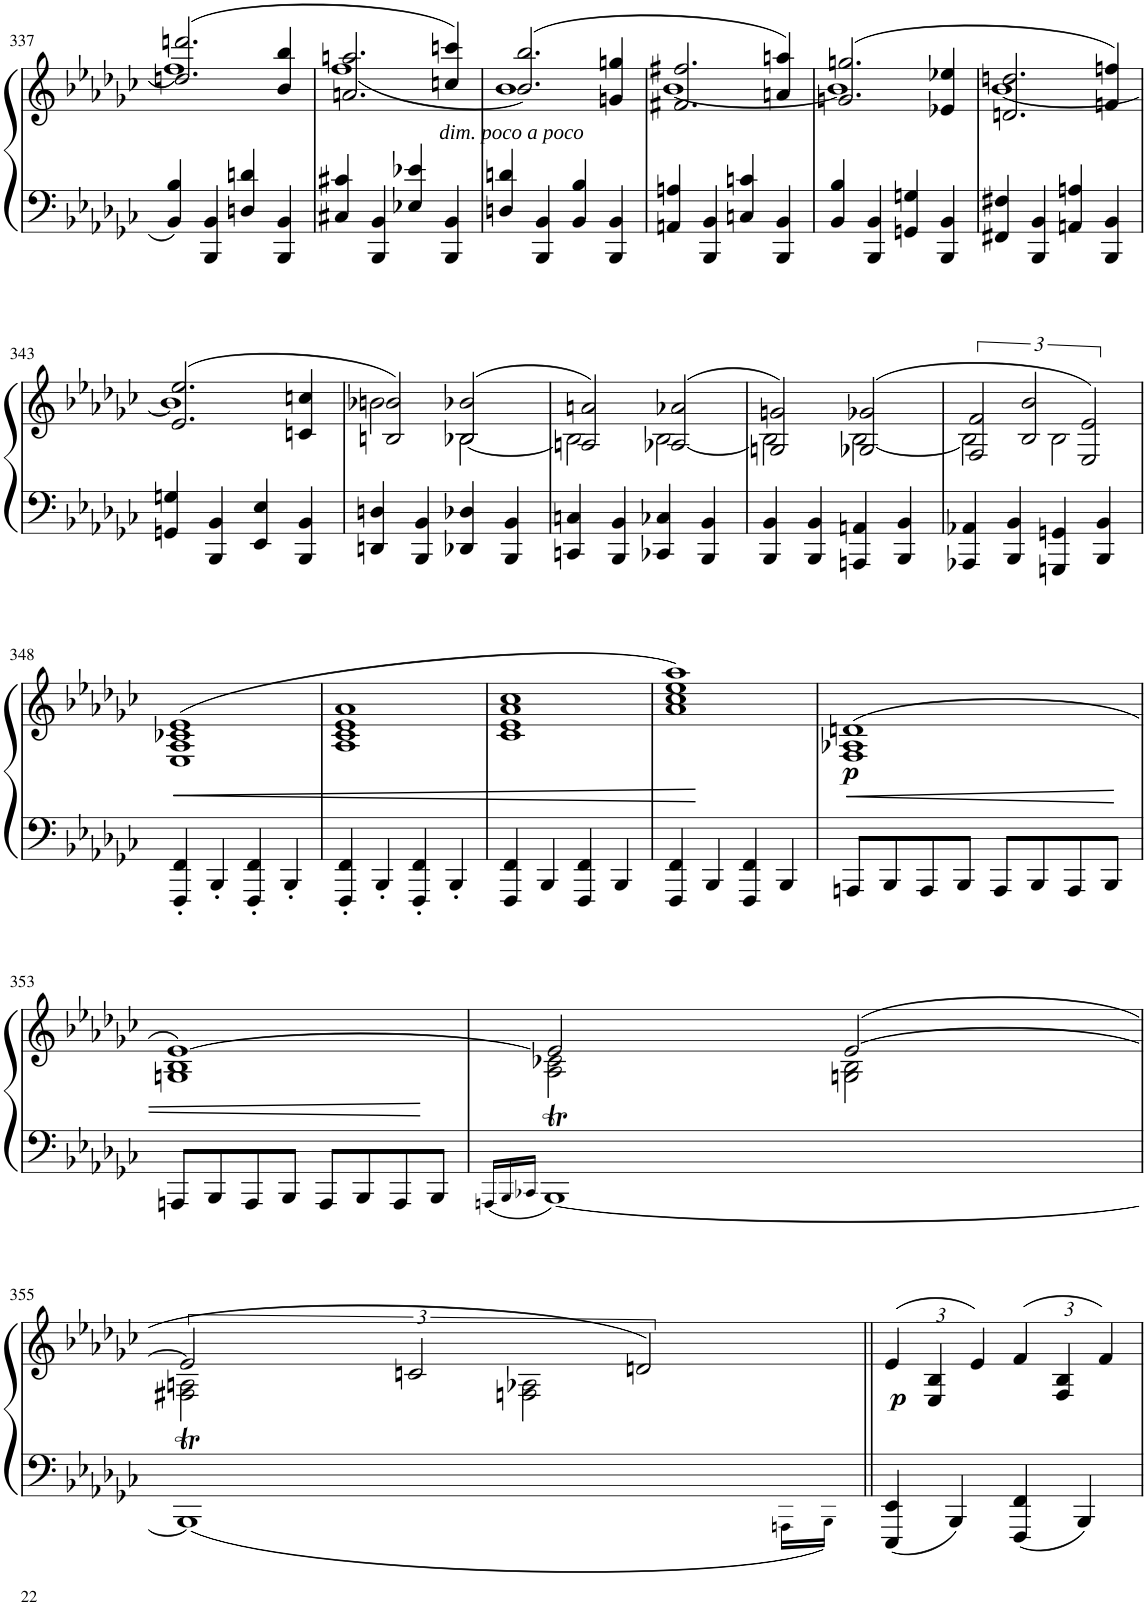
**kern	**kern	**dynam
*part1	*part1	*part1
*staff2	*staff1	*staff1/2
*I"Piano	*	*
*I'Pno	*	*
!!LO:PB:g=z
*clefF4	*clefG2	*
*k[b-e-a-d-g-c-]	*k[b-e-a-d-g-c-]	*
*M4/4	*M4/4	*
*met(c|)	*met(c|)	*
=337	=337	=337
*	*^	*
4BB-/' 4B-/'	(2.ddn/ 2.dddn/	1ff	.
4BBB-/' 4BB-/'	.	.	.
4Dn/' 4dn/'	.	.	.
4BBB-/' 4BB-/'	4b-/ 4bb-/	.	.
=338	=338	=338	=338
4C#X/' 4c#X/'	2.an/ 2.aan/	(1ff	.
4BBB-/' 4BB-/'	.	.	.
4E-X/' 4e-X/'	.	.	.
4BBB-/' 4BB-/'	4ccn/ 4cccn/)	.	.
=339	=339	=339	=339
!	!	!	!LO:DY:b
4Dn/' 4dn/'	(2.b-/ 2.bb-/	1b-)	other-dynamics
4BBB-/' 4BB-/'	.	.	.
4BB-/' 4B-/'	.	.	.
4BBB-/' 4BB-/'	4gn/ 4ggn/	.	.
=340	=340	=340	=340
4AAn/' 4An/'	2.f#X/ 2.ff#X/	[1b-	.
4BBB-/' 4BB-/'	.	.	.
4Cn/' 4cn/'	.	.	.
4BBB-/' 4BB-/'	4an/ 4aan/)	.	.
=341	=341	=341	=341
4BB-/' 4B-/'	(2.gn/ 2.ggn/	1b-]	.
4BBB-/' 4BB-/'	.	.	.
4GGn/' 4Gn/'	.	.	.
4BBB-/' 4BB-/'	4e-X/ 4ee-X/	.	.
=342	=342	=342	=342
4FF#X/' 4F#X/'	2.dn/ 2.ddn/	[1b-	.
4BBB-/' 4BB-/'	.	.	.
4AAn/' 4An/'	.	.	.
4BBB-/' 4BB-/'	4fn/ 4ffn/)	.	.
!!LO:LB:g=z	!!
=343	=343	=343	=343
4GGn/' 4Gn/'	(2.e-/ 2.ee-/	1b-]	.
4BBB-/' 4BB-/'	.	.	.
4EE-/' 4E-/'	.	.	.
4BBB-/' 4BB-/'	4cn/ 4ccn/	.	.
=344	=344	=344	=344
4DDn/' 4Dn/'	2Bn/ 2bn/)	2b-X\	.
4BBB-/' 4BB-/'	.	.	.
4DD-X/' 4D-X/'	(2B-X/ 2b-X/	[2B-X\	.
4BBB-/' 4BB-/'	.	.	.
=345	=345	=345	=345
4CCn/' 4Cn/'	2An/ 2an/)	2B-\]	.
4BBB-/' 4BB-/'	.	.	.
4CC-X/' 4C-X/'	(2A-X/ 2a-X/	[2B-\	.
4BBB-/' 4BB-/'	.	.	.
=346	=346	=346	=346
4BBB-/' 4BB-/'	2Gn/ 2gn/)	2B-\]	.
4BBB-/' 4BB-/'	.	.	.
4AAAn/' 4AAn/'	(2G-X/ 2g-X/	[2B-\	.
4BBB-/' 4BB-/'	.	.	.
=347	=347	=347	=347
4AAA-X/' 4AA-X/'	3F/ 3f/	2B-\]	.
4BBB-/' 4BB-/'	.	.	.
.	3B-/ 3b-/	.	.
4GGGn/' 4GGn/'	.	2B-\	.
.	3E-/ 3e-/)	.	.
4BBB-/' 4BB-/'	.	.	.
*	*v	*v	*
!!LO:LB:g=z
=348	=348	=348
4FFF/' 4FF/'	(1E- 1A- 1c-X 1e-	.
4BBB-'/	.	.
4FFF/' 4FF/'	.	.
4BBB-'/	.	.
=349	=349	=349
4FFF/' 4FF/'	1A- 1c- 1e- 1a-	.
4BBB-'/	.	.
4FFF/' 4FF/'	.	.
4BBB-'/	.	.
=350	=350	=350
4FFF/' 4FF/'	1c- 1e- 1a- 1cc-	.
4BBB-'/	.	.
4FFF/' 4FF/'	.	.
4BBB-'/	.	.
=351	=351	=351
4FFF/' 4FF/'	1a- 1cc- 1ee- 1aa-)	.
4BBB-'/	.	.
4FFF/' 4FF/'	.	.
4BBB-'/	.	.
=352	=352	=352
!	!	!LO:DY:b
8AAAn/L	(>1F 1A-X 1dn	p
8BBB-/	.	.
8AAA/	.	.
8BBB-/J	.	.
8AAA/L	.	.
8BBB-/	.	.
8AAA/	.	.
8BBB-/J	.	.
!!LO:LB:g=z
=353	=353	=353
8AAAn/L	1Gn 1B- [>1e-)	.
8BBB-/	.	.
8AAA/	.	.
8BBB-/J	.	.
8AAA/L	.	.
8BBB-/	.	.
8AAA/	.	.
8BBB-/J	.	.
=354	=354	=354
16qAAAn/LL	.	.
16qBBB-/	.	.
16qCC-X/JJ	.	.
*^	*^	*
[<1BBB-t	16AAA!	2e-/]	2A-\ 2c-X\	.
.	16BBB-!	.	.	.
.	16CC-!	.	.	.
.	16BBB-!	.	.	.
.	16CC-!	.	.	.
.	16BBB-!	.	.	.
.	16CC-!	.	.	.
.	16BBB-!	.	.	.
.	16CC-!	([2e-/	2Gn\ 2B-\	.
.	16BBB-!	.	.	.
.	16CC-!	.	.	.
.	16BBB-!	.	.	.
.	16CC-!	.	.	.
.	16BBB-!	.	.	.
.	16CC-!	.	.	.
.	16BBB-!	.	.	.
!!LO:LB:g=z	!!
=355	=355	=355	=355	=355
1BBB-t]	16CC-!	3e-/]	2F#X\ 2An\	.
.	16BBB-!	.	.	.
.	16CC-!	.	.	.
.	16BBB-!	.	.	.
.	16CC-!	.	.	.
.	16BBB-!	.	.	.
.	.	3cn/	.	.
.	16CC-!	.	.	.
.	16BBB-!	.	.	.
.	16CC-!	.	2Fn\ 2A-X\	.
.	16BBB-!	.	.	.
.	16CC-!	.	.	.
.	.	3dn/)	.	.
.	16BBB-!	.	.	.
.	16CC-!	.	.	.
.	16BBB-!	.	.	.
.	16AAAn!\LL	.	.	.
.	16BBB-!\JJ	.	.	.
*v	*v	*	*	*
*	*v	*v	*
=356||	=356||	=356||
*	*Xbrackettup	*
*^	*	*
!	!	!	!LO:DY:b
*v	*v	*	*
4EEE-/ 4EE-/	(>6e-/	p
.	6E-/ 6B-/	.
4BBB-/	.	.
.	6e-/)	.
4FFF/ 4FF/	(>6f/	.
.	6F/ 6B-/	.
4BBB-/	.	.
.	6f/)	.
=	=	=
*-	*-	*-
